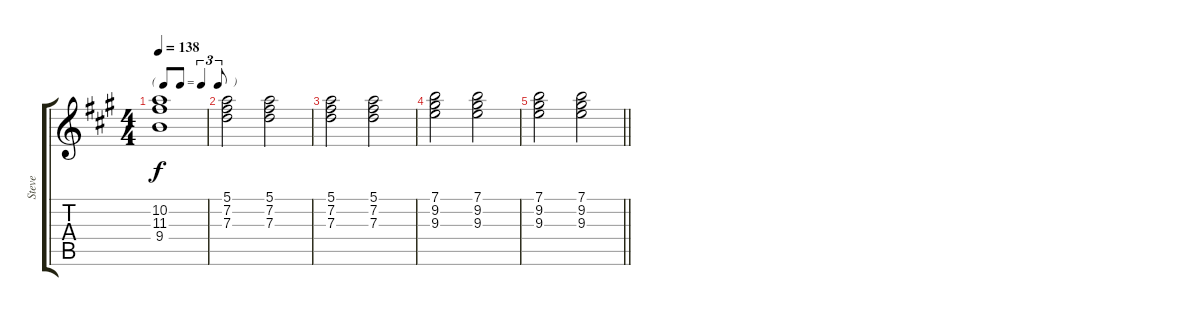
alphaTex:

\track ("Steve" "Steve") {instrument distortionguitar}
\staff {score tabs}
\tuning (E4 B3 G3 D3 A2 E2) {hide}
\ts (4 4)
\tf triplet8th
\tempo 138
\clef g2
\ks a
(10.2{t} 11.3{t} 9.4{t}).1{dy f} |
(5.1 7.2 7.3).2 (5.1 7.2 7.3).2 |
(5.1 7.2 7.3).2 (5.1 7.2 7.3).2 |
(7.1 9.2 9.3).2 (7.1 9.2 9.3).2 |
\barLineRight lightlight
(7.1 9.2 9.3).2 (7.1 9.2 9.3).2
